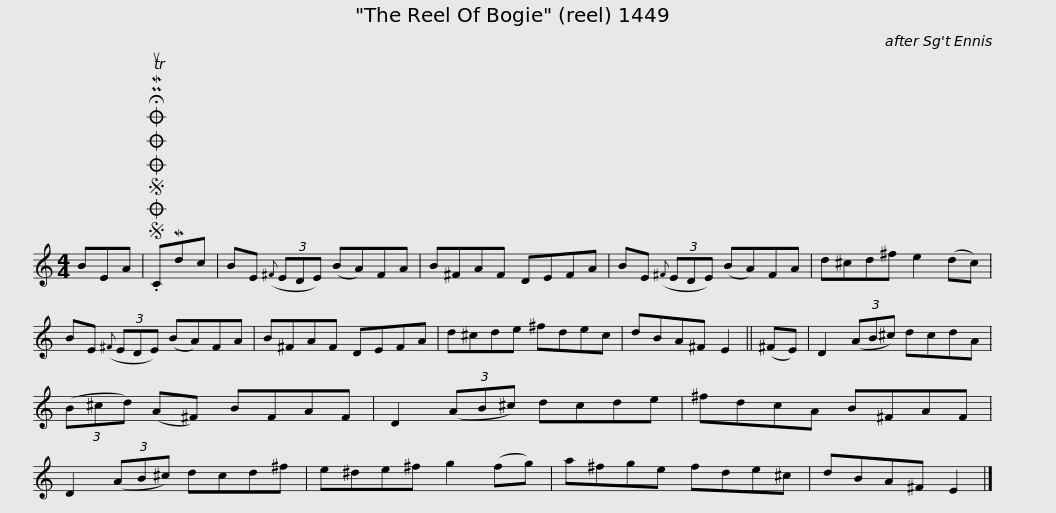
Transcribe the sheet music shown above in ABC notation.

X:1
L:1/8
M:4/4
I:linebreak $
K:C
V:1 treble
V:1
 BEA |SOSOOO .!fermata!PMTuCMdc | BE({^F} (3EDE) (BA)FA | B^FAF DEFA | BE({^F} (3EDE) (BA)FA | %5
 d^cd^f e2 (dc) |$ BE({^F} (3EDE) (BA)FA | B^FAF DEFA | d^cde ^fdec | dBA^F E2 || %10
 (^FE) | D2 (3(AB^c) dcdA |$ (3(B^cd) (A^F) BFAF | D2 (3(AB^c) dcde | ^fdcA B^FAF | %15
 D2 (3(AB^c) dcd^f | e^de^f g2 (fg) |$ a^fge fde^c | dBA^F E2 |] %19
